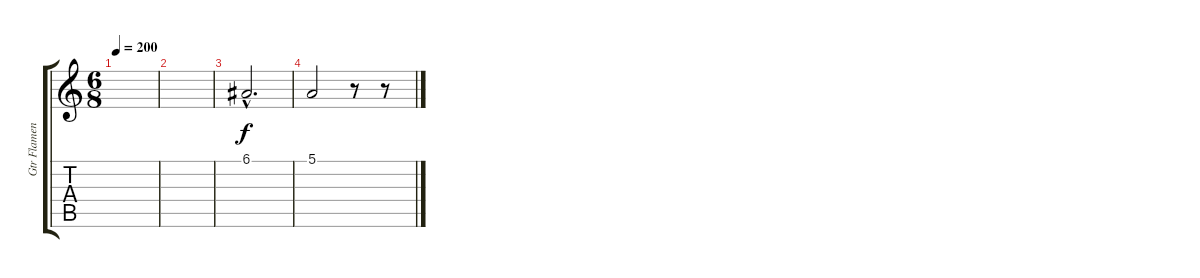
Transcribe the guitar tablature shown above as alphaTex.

\track ("Gtr Flamenco" "Gtr Flamen") {instrument viola}
\staff {score tabs}
\tuning (E4 B3 G3 D3 A2 E2) {hide}
\ts (6 8)
\tempo 200
\clef g2
\ks c
|
|
6.1{hac}.2{d} |
5.1.2 r.8 r.8
